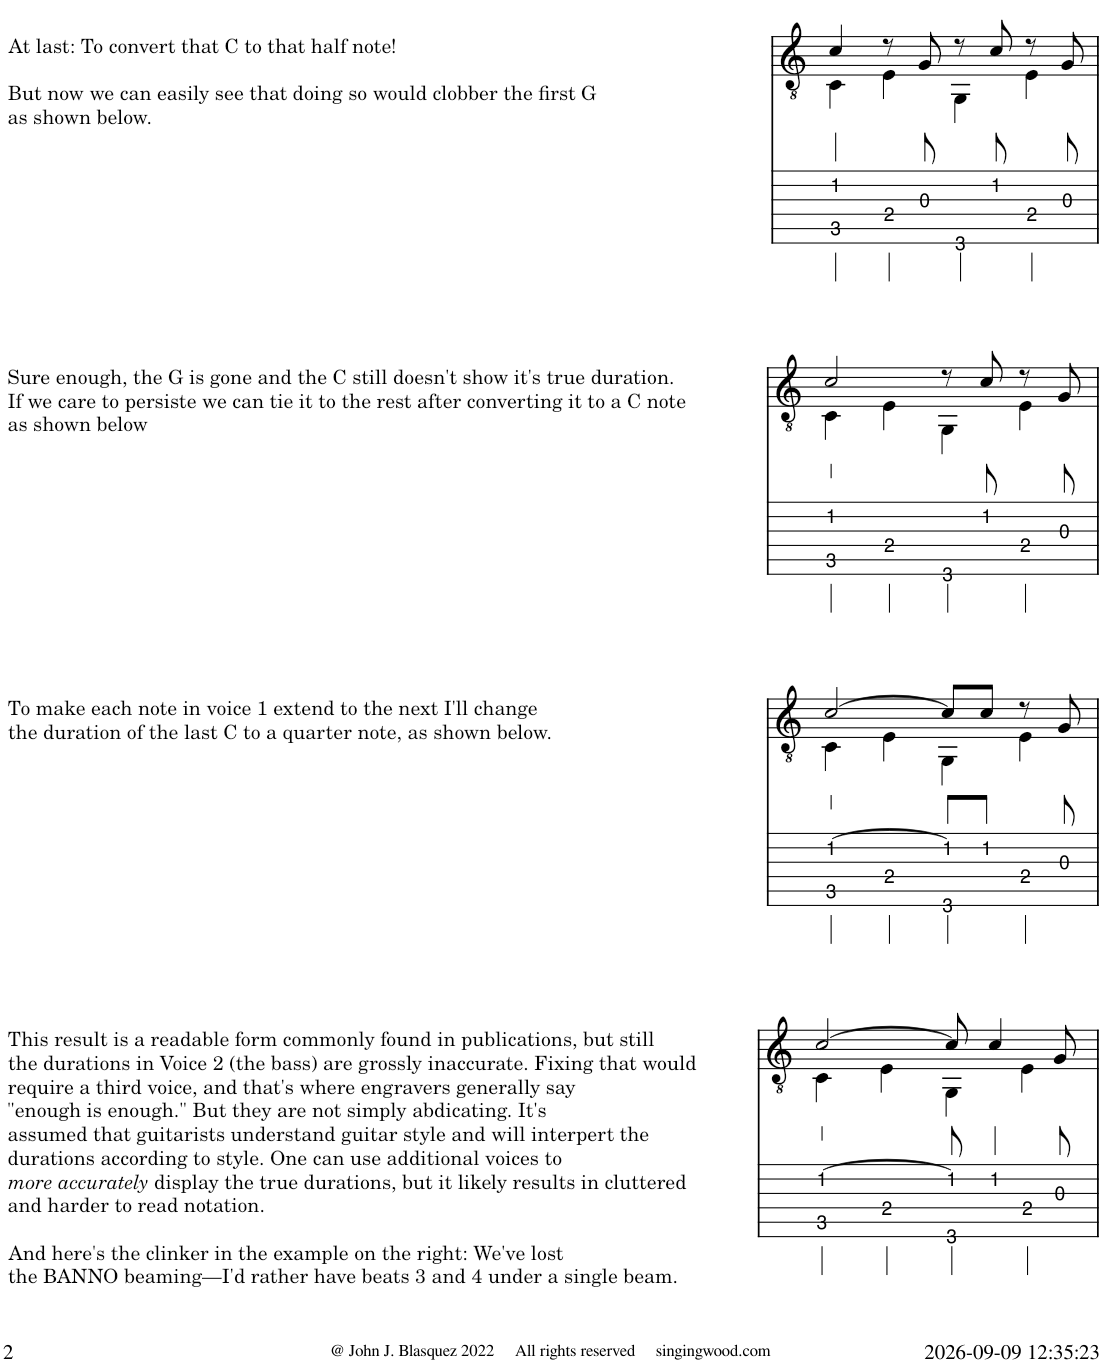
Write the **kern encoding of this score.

**kern	**kern
*part1	*part1
*staff2	*staff1
*I"Guitar	*
!!LO:PB:g=z
*	*clefGv2
*k[]	*k[]
*M4/4	*M4/4
=5	=5
*^	*^
4c/	4C\	4c/	4C\
8r	4E\	8r	4E\
8G/	.	8G/	.
8r	4GG\	8r	4GG\
8c/	.	8c/	.
8r	4E\	8r	4E\
8G/	.	8G/	.
!!LO:LB:g=z	!!
=6	=6	=6	=6
2c/	4C\	2c/	4C\
.	4E\	.	4E\
8r	4GG\	8r	4GG\
8c/	.	8c/	.
8r	4E\	8r	4E\
8G/	.	8G/	.
!!LO:LB:g=z	!!
=7	=7	=7	=7
[2c/	4C\	[2c/	4C\
.	4E\	.	4E\
8c/L]	4GG\	8c/L]	4GG\
8c/J	.	8c/J	.
8r	4E\	8r	4E\
8G/	.	8G/	.
!!LO:LB:g=z	!!
=8	=8	=8	=8
[2c/	4C\	[2c/	4C\
.	4E\	.	4E\
8c/]	4GG\	8c/]	4GG\
4c/	.	4c/	.
.	4E\	.	4E\
8G/	.	8G/	.
*v	*v	*	*
*	*v	*v
=	=
*-	*-
